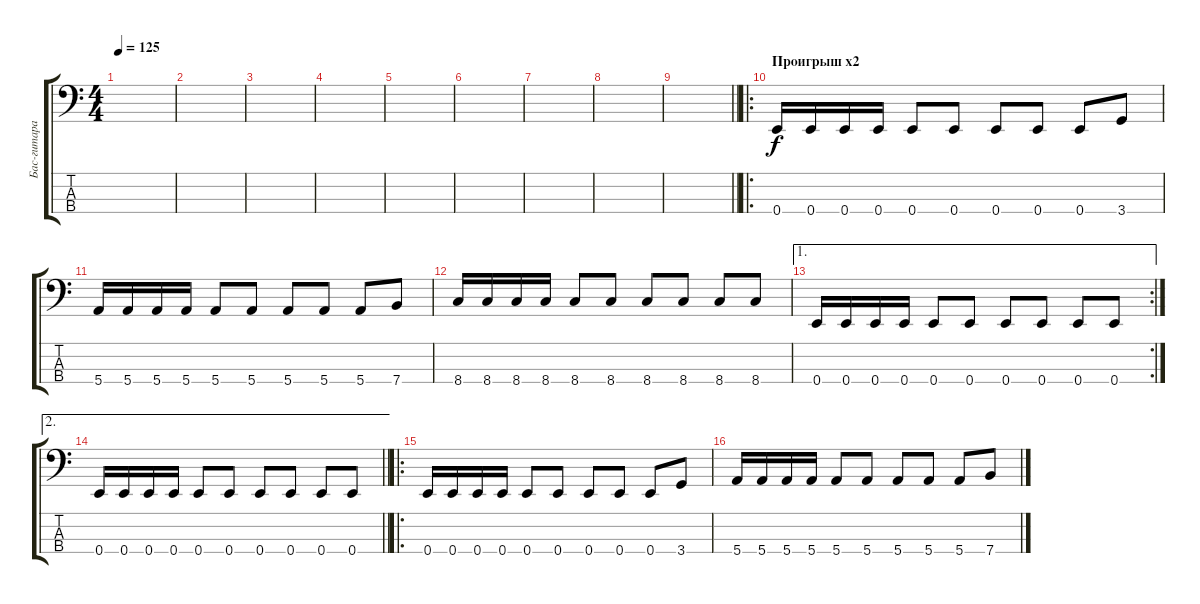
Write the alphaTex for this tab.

\track ("Бас-гитара" "Бас-гитара") {instrument electricbassfinger}
\staff {score tabs}
\tuning (G2 D2 A1 E1) {hide}
\ts (4 4)
\tempo 125
\clef f4
\ks c
|
|
|
|
|
|
|
|
\barLineRight lightlight
|
\ro
\section ("" "Проигрыш x2")
0.4.16 0.4.16 0.4.16 0.4.16 0.4.8 0.4.8 0.4.8 0.4.8 0.4.8 3.4.8 |
5.4.16 5.4.16 5.4.16 5.4.16 5.4.8 5.4.8 5.4.8 5.4.8 5.4.8 7.4.8 |
8.4.16 8.4.16 8.4.16 8.4.16 8.4.8 8.4.8 8.4.8 8.4.8 8.4.8 8.4.8 |
\ae 1
\rc 2
0.4.16 0.4.16 0.4.16 0.4.16 0.4.8 0.4.8 0.4.8 0.4.8 0.4.8 0.4.8 |
\ae 2
\barLineRight lightlight
0.4.16 0.4.16 0.4.16 0.4.16 0.4.8 0.4.8 0.4.8 0.4.8 0.4.8 0.4.8 |
\ro
0.4.16 0.4.16 0.4.16 0.4.16 0.4.8 0.4.8 0.4.8 0.4.8 0.4.8 3.4.8 |
5.4.16 5.4.16 5.4.16 5.4.16 5.4.8 5.4.8 5.4.8 5.4.8 5.4.8 7.4.8
